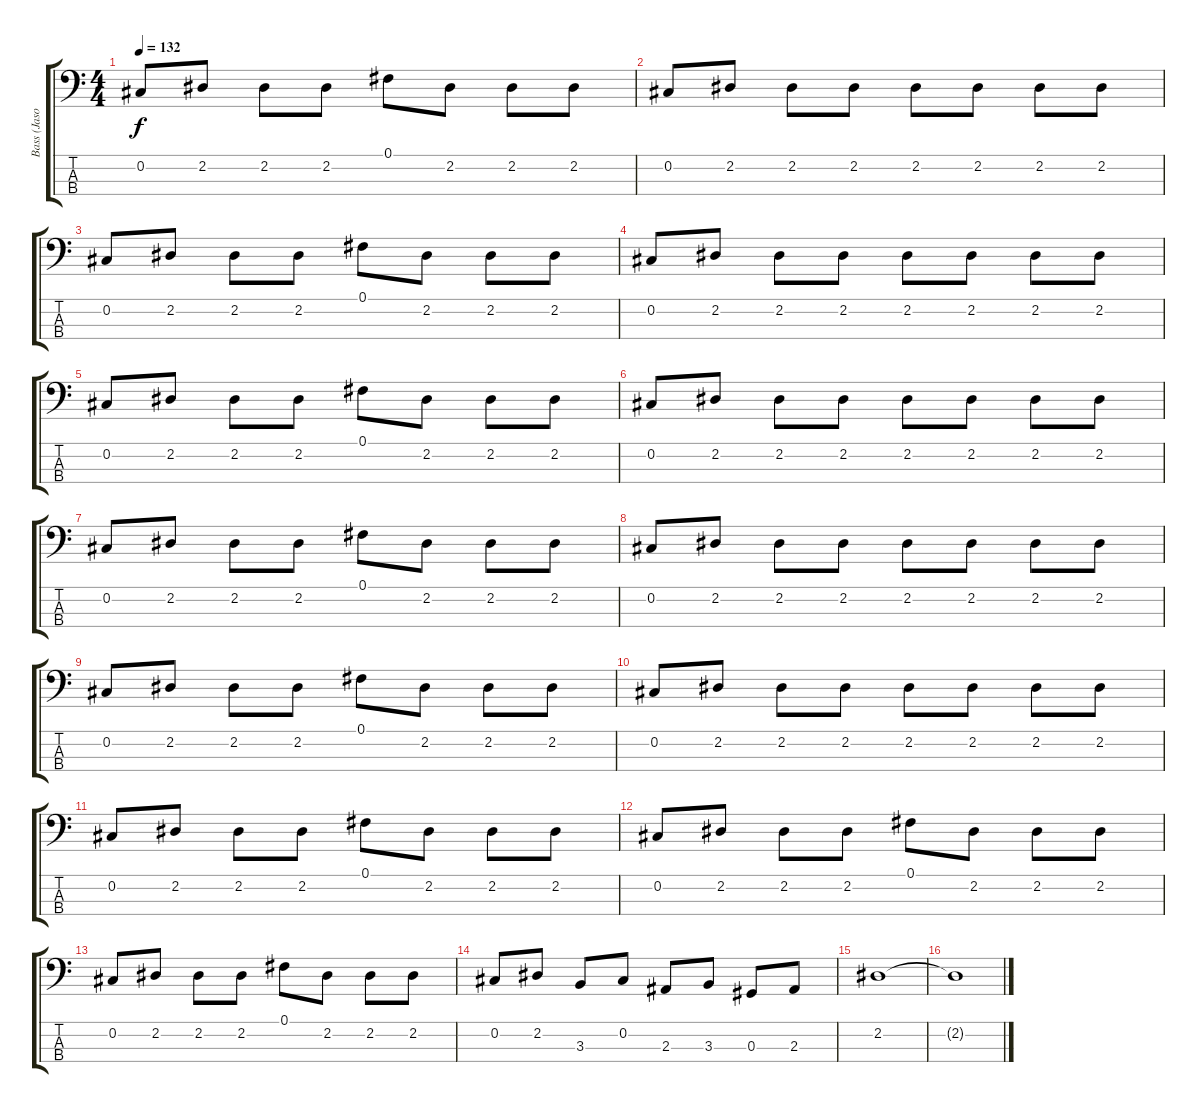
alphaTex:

\track ("Bass (Jason)" "Bass (Jaso") {instrument electricbassfinger}
\staff {score tabs}
\tuning (Gb2 Db2 Ab1 Eb1) {hide}
\ts (4 4)
\tempo 132
\clef f4
\ks c
0.2.8{dy f} 2.2.8 2.2.8 2.2.8 0.1.8 2.2.8 2.2.8 2.2.8 |
0.2.8 2.2.8 2.2.8 2.2.8 2.2.8 2.2.8 2.2.8 2.2.8 |
0.2.8 2.2.8 2.2.8 2.2.8 0.1.8 2.2.8 2.2.8 2.2.8 |
0.2.8 2.2.8 2.2.8 2.2.8 2.2.8 2.2.8 2.2.8 2.2.8 |
0.2.8 2.2.8 2.2.8 2.2.8 0.1.8 2.2.8 2.2.8 2.2.8 |
0.2.8 2.2.8 2.2.8 2.2.8 2.2.8 2.2.8 2.2.8 2.2.8 |
0.2.8 2.2.8 2.2.8 2.2.8 0.1.8 2.2.8 2.2.8 2.2.8 |
0.2.8 2.2.8 2.2.8 2.2.8 2.2.8 2.2.8 2.2.8 2.2.8 |
0.2.8 2.2.8 2.2.8 2.2.8 0.1.8 2.2.8 2.2.8 2.2.8 |
0.2.8 2.2.8 2.2.8 2.2.8 2.2.8 2.2.8 2.2.8 2.2.8 |
0.2.8 2.2.8 2.2.8 2.2.8 0.1.8 2.2.8 2.2.8 2.2.8 |
0.2.8 2.2.8 2.2.8 2.2.8 0.1.8 2.2.8 2.2.8 2.2.8 |
0.2.8 2.2.8 2.2.8 2.2.8 0.1.8 2.2.8 2.2.8 2.2.8 |
0.2.8 2.2.8 3.3.8 0.2.8 2.3.8 3.3.8 0.3.8 2.3.8 |
2.2.1 |
2.2{t}.1
